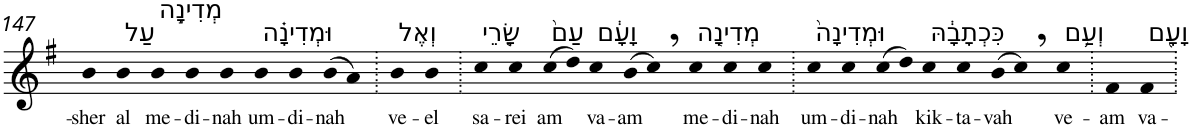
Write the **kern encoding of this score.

**kern	**text
*part1	*part1
*staff1	*staff1
*I"Piano	*
*I'Pno	*
!!LO:PB:g=z
*clefG2	*
*k[f#]	*
*G:	*
=147	=147
!	!LO:LY:b
4b	-sher
!LO:TX:a:t=עַל	!
!	!LO:LY:b
4b	al
!LO:TX:a:t=מְדִינָ֣ה	!
!	!LO:LY:b
4b	me-
!	!LO:LY:b
4b	-di-
!	!LO:LY:b
4b	-nah
!LO:TX:a:t=וּמְדִינָ֗ה	!
!	!LO:LY:b
4b	um-
!	!LO:LY:b
4b	-di-
!	!LO:LY:b
(>8b	-nah
8a)	.
=148.	=148.
!LO:TX:a:t=וְאֶל	!
!	!LO:LY:b
4b	ve-
!	!LO:LY:b
4b	-el
=149.	=149.
!LO:TX:a:t=שָׂ֤רֵי	!
!	!LO:LY:b
4cc	sa-
!	!LO:LY:b
4cc	-rei
!LO:TX:a:t=עַם֙	!
!	!LO:LY:b
(>8cc	am
8dd)	.
!LO:TX:a:t=וָעָ֔ם	!
!	!LO:LY:b
4cc	va-
!	!LO:LY:b
(>8b	-am
8cc,)	.
!LO:TX:a:t=מְדִינָ֤ה	!
!	!LO:LY:b
4cc	me-
!	!LO:LY:b
4cc	-di-
!	!LO:LY:b
4cc	-nah
=150.	=150.
!LO:TX:a:t=וּמְדִינָה֙	!
!	!LO:LY:b
4cc	um-
!	!LO:LY:b
4cc	-di-
!	!LO:LY:b
(>8cc	-nah
8dd)	.
!LO:TX:a:t=כִּכְתָבָ֔הּ	!
!	!LO:LY:b
4cc	kik-
!	!LO:LY:b
4cc	-ta-
!	!LO:LY:b
(>8b	-vah
8cc,)	.
!LO:TX:a:t=וְעַ֥ם	!
!	!LO:LY:b
4cc	ve-
=151.	=151.
!	!LO:LY:b
4f#	-am
!LO:TX:a:t=וָעָ֖ם	!
!	!LO:LY:b
4f#	va-
=.	=.
*-	*-
